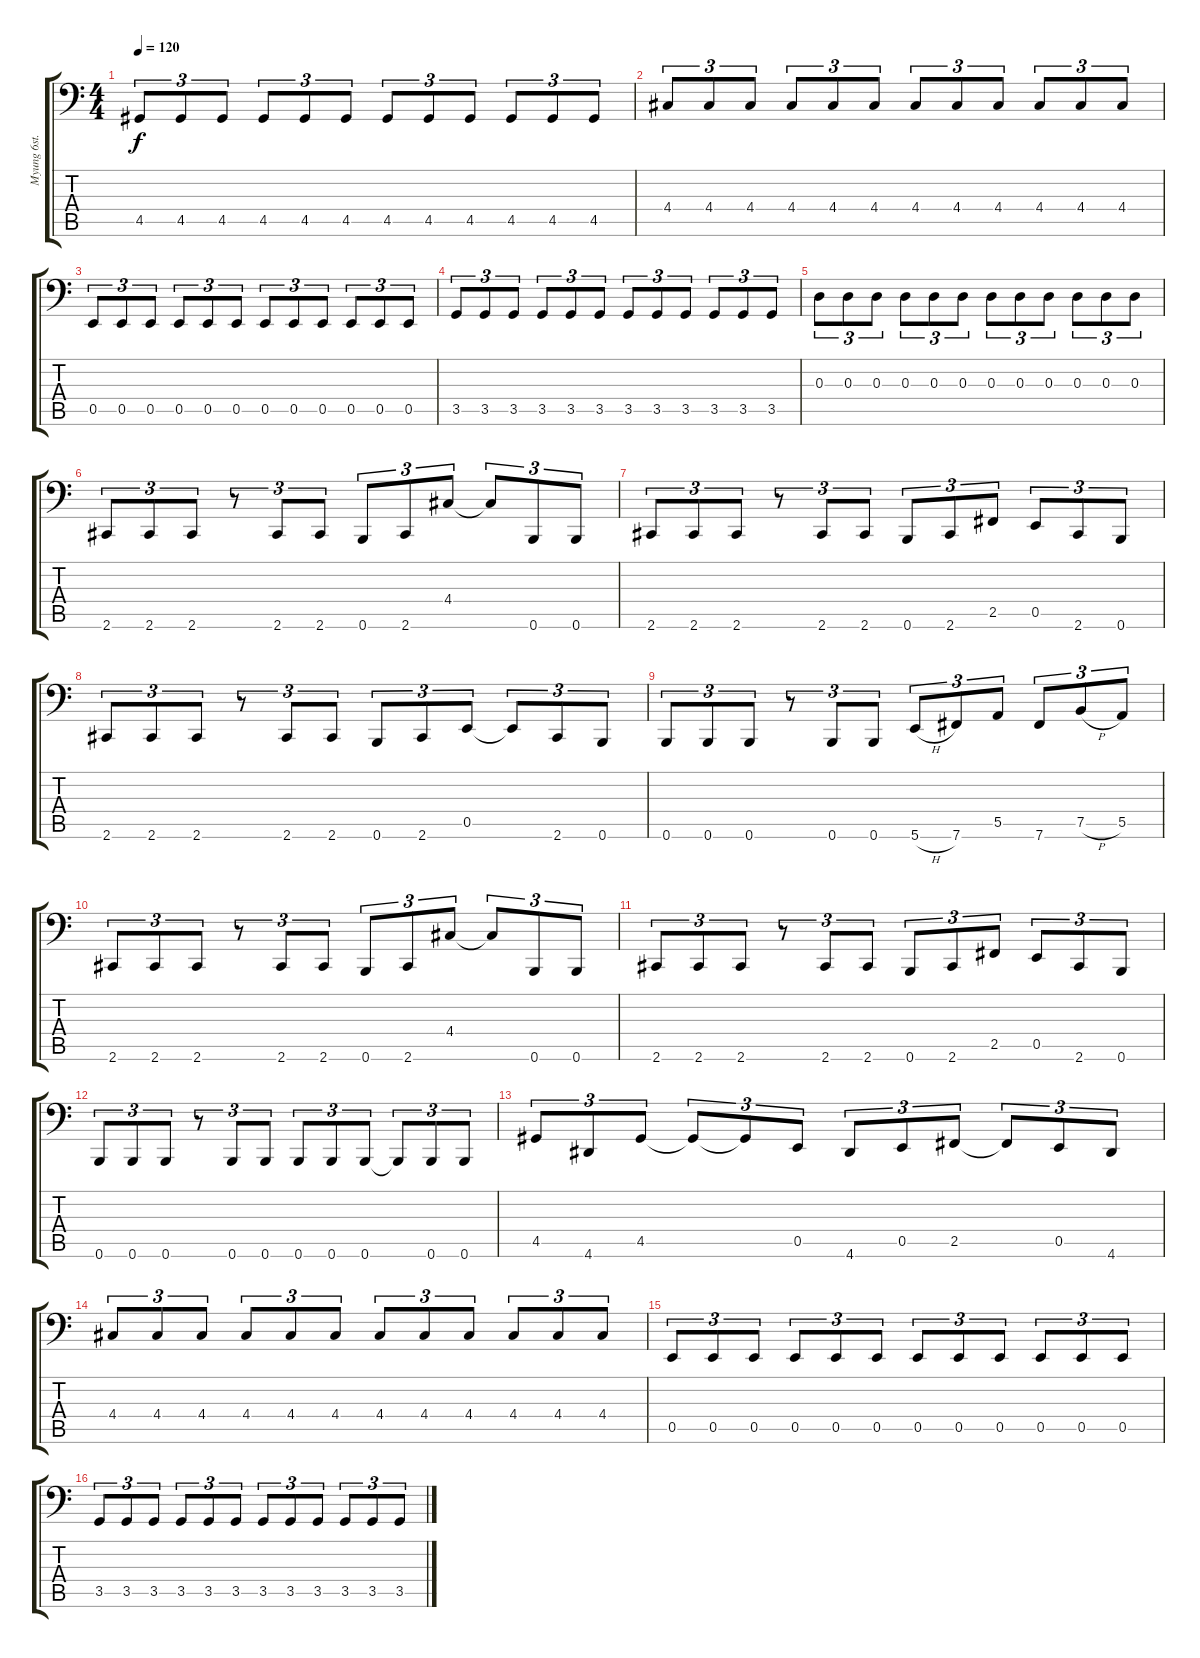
\track ("Myung 6st." "Myung 6st.") {instrument electricbasspick}
\staff {score tabs}
\tuning (C3 G2 D2 A1 E1 B0) {hide}
\ts (4 4)
\tempo 120
\clef f4
\ks c
4.5.8{tu (3 2) dy f} 4.5.8{tu (3 2)} 4.5.8{tu (3 2)} 4.5.8{tu (3 2)} 4.5.8{tu (3 2)} 4.5.8{tu (3 2)} 4.5.8{tu (3 2)} 4.5.8{tu (3 2)} 4.5.8{tu (3 2)} 4.5.8{tu (3 2)} 4.5.8{tu (3 2)} 4.5.8{tu (3 2)} |
4.4.8{tu (3 2)} 4.4.8{tu (3 2)} 4.4.8{tu (3 2)} 4.4.8{tu (3 2)} 4.4.8{tu (3 2)} 4.4.8{tu (3 2)} 4.4.8{tu (3 2)} 4.4.8{tu (3 2)} 4.4.8{tu (3 2)} 4.4.8{tu (3 2)} 4.4.8{tu (3 2)} 4.4.8{tu (3 2)} |
0.5.8{tu (3 2)} 0.5.8{tu (3 2)} 0.5.8{tu (3 2)} 0.5.8{tu (3 2)} 0.5.8{tu (3 2)} 0.5.8{tu (3 2)} 0.5.8{tu (3 2)} 0.5.8{tu (3 2)} 0.5.8{tu (3 2)} 0.5.8{tu (3 2)} 0.5.8{tu (3 2)} 0.5.8{tu (3 2)} |
3.5.8{tu (3 2)} 3.5.8{tu (3 2)} 3.5.8{tu (3 2)} 3.5.8{tu (3 2)} 3.5.8{tu (3 2)} 3.5.8{tu (3 2)} 3.5.8{tu (3 2)} 3.5.8{tu (3 2)} 3.5.8{tu (3 2)} 3.5.8{tu (3 2)} 3.5.8{tu (3 2)} 3.5.8{tu (3 2)} |
0.3.8{tu (3 2)} 0.3.8{tu (3 2)} 0.3.8{tu (3 2)} 0.3.8{tu (3 2)} 0.3.8{tu (3 2)} 0.3.8{tu (3 2)} 0.3.8{tu (3 2)} 0.3.8{tu (3 2)} 0.3.8{tu (3 2)} 0.3.8{tu (3 2)} 0.3.8{tu (3 2)} 0.3.8{tu (3 2)} |
2.6.8{tu (3 2)} 2.6.8{tu (3 2)} 2.6.8{tu (3 2)} r.8{tu (3 2)} 2.6.8{tu (3 2)} 2.6.8{tu (3 2)} 0.6.8{tu (3 2)} 2.6.8{tu (3 2)} 4.4.8{tu (3 2)} 4.4{t}.8{tu (3 2)} 0.6.8{tu (3 2)} 0.6.8{tu (3 2)} |
2.6.8{tu (3 2)} 2.6.8{tu (3 2)} 2.6.8{tu (3 2)} r.8{tu (3 2)} 2.6.8{tu (3 2)} 2.6.8{tu (3 2)} 0.6.8{tu (3 2)} 2.6.8{tu (3 2)} 2.5.8{tu (3 2)} 0.5.8{tu (3 2)} 2.6.8{tu (3 2)} 0.6.8{tu (3 2)} |
2.6.8{tu (3 2)} 2.6.8{tu (3 2)} 2.6.8{tu (3 2)} r.8{tu (3 2)} 2.6.8{tu (3 2)} 2.6.8{tu (3 2)} 0.6.8{tu (3 2)} 2.6.8{tu (3 2)} 0.5.8{tu (3 2)} 0.5{t}.8{tu (3 2)} 2.6.8{tu (3 2)} 0.6.8{tu (3 2)} |
0.6.8{tu (3 2)} 0.6.8{tu (3 2)} 0.6.8{tu (3 2)} r.8{tu (3 2)} 0.6.8{tu (3 2)} 0.6.8{tu (3 2)} 5.6{h}.8{tu (3 2)} 7.6.8{tu (3 2)} 5.5.8{tu (3 2)} 7.6.8{tu (3 2)} 7.5{h}.8{tu (3 2)} 5.5.8{tu (3 2)} |
2.6.8{tu (3 2)} 2.6.8{tu (3 2)} 2.6.8{tu (3 2)} r.8{tu (3 2)} 2.6.8{tu (3 2)} 2.6.8{tu (3 2)} 0.6.8{tu (3 2)} 2.6.8{tu (3 2)} 4.4.8{tu (3 2)} 4.4{t}.8{tu (3 2)} 0.6.8{tu (3 2)} 0.6.8{tu (3 2)} |
2.6.8{tu (3 2)} 2.6.8{tu (3 2)} 2.6.8{tu (3 2)} r.8{tu (3 2)} 2.6.8{tu (3 2)} 2.6.8{tu (3 2)} 0.6.8{tu (3 2)} 2.6.8{tu (3 2)} 2.5.8{tu (3 2)} 0.5.8{tu (3 2)} 2.6.8{tu (3 2)} 0.6.8{tu (3 2)} |
0.6.8{tu (3 2)} 0.6.8{tu (3 2)} 0.6.8{tu (3 2)} r.8{tu (3 2)} 0.6.8{tu (3 2)} 0.6.8{tu (3 2)} 0.6.8{tu (3 2)} 0.6.8{tu (3 2)} 0.6.8{tu (3 2)} 0.6{t}.8{tu (3 2)} 0.6.8{tu (3 2)} 0.6.8{tu (3 2)} |
4.5.8{tu (3 2)} 4.6.8{tu (3 2)} 4.5.8{tu (3 2)} 4.5{t}.8{tu (3 2)} 4.5{t}.8{tu (3 2)} 0.5.8{tu (3 2)} 4.6.8{tu (3 2)} 0.5.8{tu (3 2)} 2.5.8{tu (3 2)} 2.5{t}.8{tu (3 2)} 0.5.8{tu (3 2)} 4.6.8{tu (3 2)} |
4.4.8{tu (3 2)} 4.4.8{tu (3 2)} 4.4.8{tu (3 2)} 4.4.8{tu (3 2)} 4.4.8{tu (3 2)} 4.4.8{tu (3 2)} 4.4.8{tu (3 2)} 4.4.8{tu (3 2)} 4.4.8{tu (3 2)} 4.4.8{tu (3 2)} 4.4.8{tu (3 2)} 4.4.8{tu (3 2)} |
0.5.8{tu (3 2)} 0.5.8{tu (3 2)} 0.5.8{tu (3 2)} 0.5.8{tu (3 2)} 0.5.8{tu (3 2)} 0.5.8{tu (3 2)} 0.5.8{tu (3 2)} 0.5.8{tu (3 2)} 0.5.8{tu (3 2)} 0.5.8{tu (3 2)} 0.5.8{tu (3 2)} 0.5.8{tu (3 2)} |
3.5.8{tu (3 2)} 3.5.8{tu (3 2)} 3.5.8{tu (3 2)} 3.5.8{tu (3 2)} 3.5.8{tu (3 2)} 3.5.8{tu (3 2)} 3.5.8{tu (3 2)} 3.5.8{tu (3 2)} 3.5.8{tu (3 2)} 3.5.8{tu (3 2)} 3.5.8{tu (3 2)} 3.5.8{tu (3 2)}
